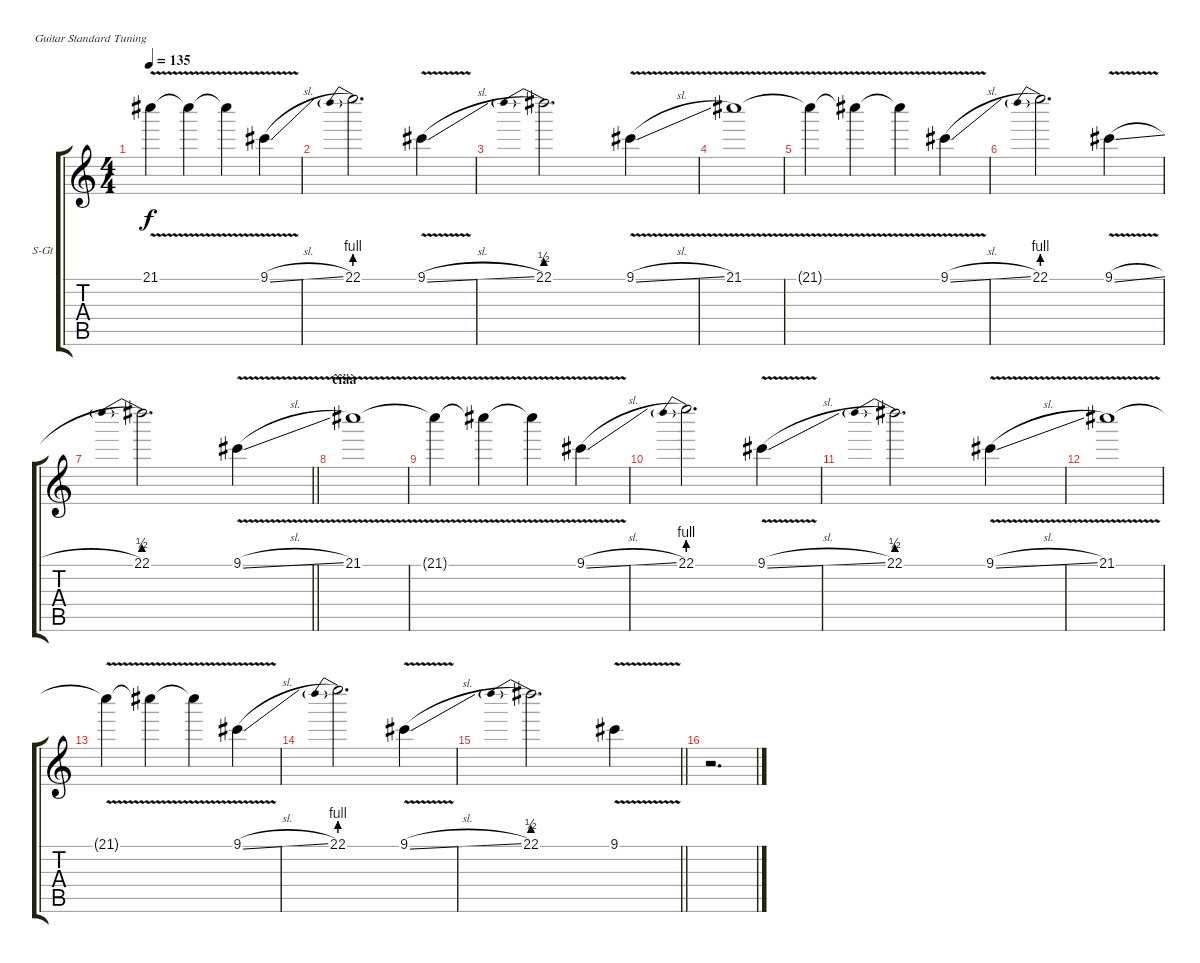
\bracketExtendMode groupsimilarinstruments
\firstSystemTrackNameOrientation horizontal
\otherSystemsTrackNameOrientation horizontal
\track ("îðãàí" "S-Gt") {instrument synthstrings2}
\staff {score tabs}
\tuning (E4 B3 G3 D3 A2 E2)
\displaytranspose 12
\ts (4 4)
\tempo 135
\clef g2
\ks c
21.1{v t}.4{dy f} 21.1{v t}.4 21.1{v t}.4 9.1{v sl}.4 |
22.1{be (prebend 0 4 60 4)}.2{d} 9.1{v sl}.4 |
22.1{be (prebend 0 2 60 2)}.2{d} 9.1{v sl}.4 |
21.1{v}.1 |
21.1{v t}.4 21.1{v t}.4 21.1{v t}.4 9.1{v sl}.4 |
22.1{be (prebend 0 4 60 4)}.2{d} 9.1{v sl}.4 |
\barLineRight lightlight
22.1{be (prebend 0 2 60 2)}.2{d} 9.1{v sl}.4 |
\section ("" "êîäà")
21.1{v}.1 |
21.1{v t}.4 21.1{v t}.4 21.1{v t}.4 9.1{v sl}.4 |
22.1{be (prebend 0 4 60 4)}.2{d} 9.1{v sl}.4 |
22.1{be (prebend 0 2 60 2)}.2{d} 9.1{v sl}.4 |
21.1{v}.1 |
21.1{v t}.4 21.1{v t}.4 21.1{v t}.4 9.1{v sl}.4 |
22.1{be (prebend 0 4 60 4)}.2{d} 9.1{v sl}.4 |
\barLineRight lightlight
22.1{be (prebend 0 2 60 2)}.2{d} 9.1{v}.4 |
r.2{d}
